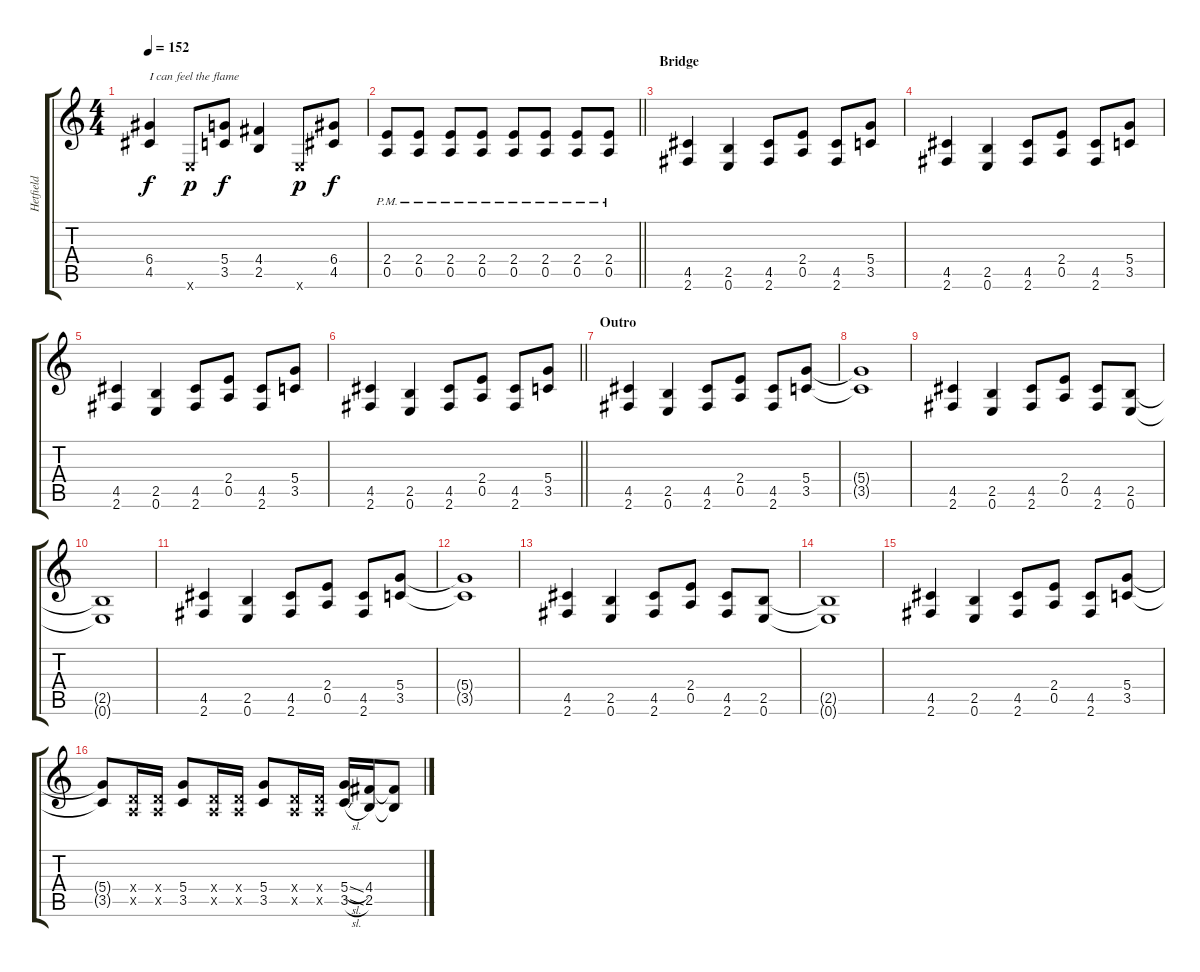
\track ("Hetfield" "Hetfield") {instrument distortionguitar}
\staff {score tabs}
\tuning (E4 B3 G3 D3 A2 E2) {hide}
\ts (4 4)
\tempo 152
\clef g2
\ks c
(6.4 4.5).4{txt "I can feel the flame" dy f} 0.6{x}.8{dy p} (5.4 3.5).8{dy f} (4.4 2.5).4 0.6{x}.8{dy p} (6.4 4.5).8{dy f} |
\barLineRight lightlight
(2.4{pm} 0.5{pm}).8 (2.4{pm} 0.5{pm}).8 (2.4{pm} 0.5{pm}).8 (2.4{pm} 0.5{pm}).8 (2.4{pm} 0.5{pm}).8 (2.4{pm} 0.5{pm}).8 (2.4{pm} 0.5{pm}).8 (2.4{pm} 0.5{pm}).8 |
\section ("" "Bridge")
(4.5 2.6).4 (2.5 0.6).4 (4.5 2.6).8 (2.4 0.5).8 (4.5 2.6).8 (5.4 3.5).8 |
(4.5 2.6).4 (2.5 0.6).4 (4.5 2.6).8 (2.4 0.5).8 (4.5 2.6).8 (5.4 3.5).8 |
(4.5 2.6).4 (2.5 0.6).4 (4.5 2.6).8 (2.4 0.5).8 (4.5 2.6).8 (5.4 3.5).8 |
\barLineRight lightlight
(4.5 2.6).4 (2.5 0.6).4 (4.5 2.6).8 (2.4 0.5).8 (4.5 2.6).8 (5.4 3.5).8 |
\section ("" "Outro")
(4.5 2.6).4 (2.5 0.6).4 (4.5 2.6).8 (2.4 0.5).8 (4.5 2.6).8 (5.4 3.5).8 |
(5.4{t} 3.5{t}).1 |
(4.5 2.6).4 (2.5 0.6).4 (4.5 2.6).8 (2.4 0.5).8 (4.5 2.6).8 (2.5 0.6).8 |
(2.5{t} 0.6{t}).1 |
(4.5 2.6).4 (2.5 0.6).4 (4.5 2.6).8 (2.4 0.5).8 (4.5 2.6).8 (5.4 3.5).8 |
(5.4{t} 3.5{t}).1 |
(4.5 2.6).4 (2.5 0.6).4 (4.5 2.6).8 (2.4 0.5).8 (4.5 2.6).8 (2.5 0.6).8 |
(2.5{t} 0.6{t}).1 |
(4.5 2.6).4 (2.5 0.6).4 (4.5 2.6).8 (2.4 0.5).8 (4.5 2.6).8 (5.4 3.5).8 |
(5.4{t} 3.5{t}).8 (0.4{x} 0.5{x}).16 (0.4{x} 0.5{x}).16 (5.4 3.5).8 (0.4{x} 0.5{x}).16 (0.4{x} 0.5{x}).16 (5.4 3.5).8 (0.4{x} 0.5{x}).16 (0.4{x} 0.5{x}).16 (5.4{sl} 3.5{sl}).16 (4.4 2.5).16 (4.4{t} 2.5{t}).8
